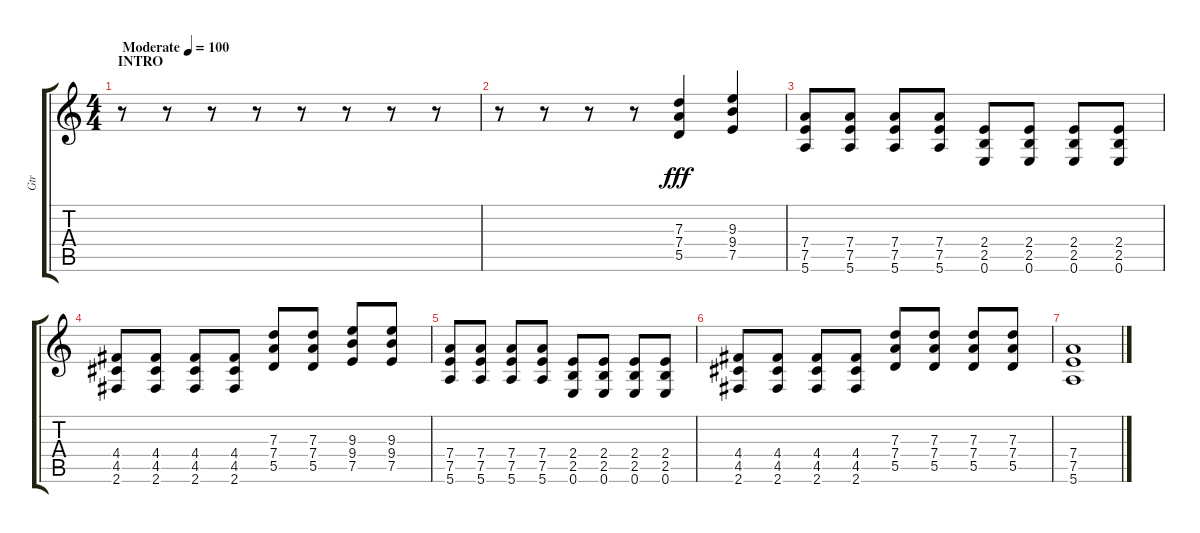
\track ("Gtr" "Gtr") {instrument distortionguitar}
\staff {score tabs}
\tuning (E4 B3 G3 D3 A2 E2) {hide}
\ts (4 4)
\section ("" "INTRO")
\tempo (100 "Moderate")
\clef g2
\ks c
r.8{dy fff instrument distortionguitar} r.8 r.8 r.8 r.8 r.8 r.8 r.8 |
r.8 r.8 r.8 r.8 (7.3 7.4 5.5).4 (9.3 9.4 7.5).4 |
(7.4 7.5 5.6).8 (7.4 7.5 5.6).8 (7.4 7.5 5.6).8 (7.4 7.5 5.6).8 (2.4 2.5 0.6).8 (2.4 2.5 0.6).8 (2.4 2.5 0.6).8 (2.4 2.5 0.6).8 |
(4.4 4.5 2.6).8 (4.4 4.5 2.6).8 (4.4 4.5 2.6).8 (4.4 4.5 2.6).8 (7.3 7.4 5.5).8 (7.3 7.4 5.5).8 (9.3 9.4 7.5).8 (9.3 9.4 7.5).8 |
(7.4 7.5 5.6).8 (7.4 7.5 5.6).8 (7.4 7.5 5.6).8 (7.4 7.5 5.6).8 (2.4 2.5 0.6).8 (2.4 2.5 0.6).8 (2.4 2.5 0.6).8 (2.4 2.5 0.6).8 |
(4.4 4.5 2.6).8 (4.4 4.5 2.6).8 (4.4 4.5 2.6).8 (4.4 4.5 2.6).8 (7.3 7.4 5.5).8 (7.3 7.4 5.5).8 (7.3 7.4 5.5).8 (7.3 7.4 5.5).8 |
(7.4 7.5 5.6).1
